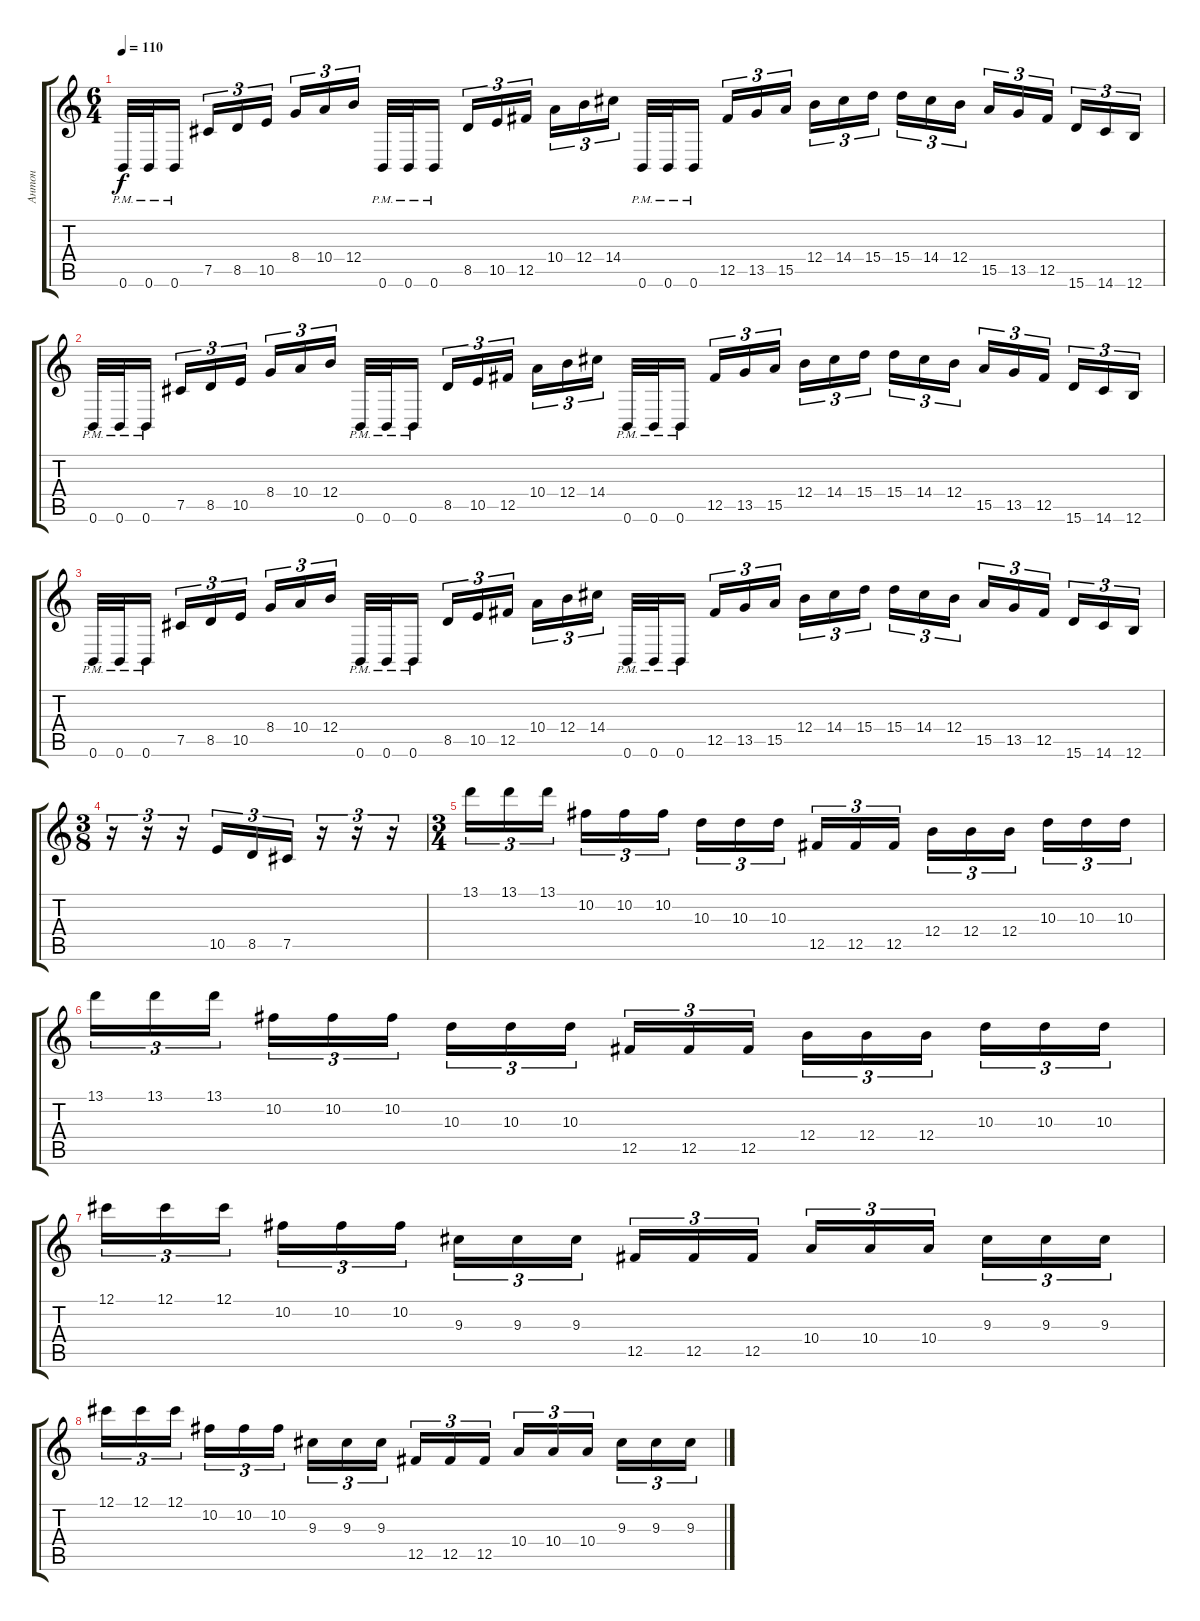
\track ("Антон" "Антон") {instrument distortionguitar}
\staff {score tabs}
\tuning (Db4 Ab3 E3 B2 Gb2 B1) {hide}
\ts (6 4)
\tempo 110
\clef g2
\ks c
0.6{pm}.32{dy f} 0.6{pm}.32 0.6{pm}.16{beam splitsecondary} 7.5.16{tu (3 2)} 8.5.16{tu (3 2)} 10.5.16{tu (3 2) beam splitsecondary} 8.4.16{tu (3 2)} 10.4.16{tu (3 2)} 12.4.16{tu (3 2) beam splitsecondary} 0.6{pm}.32 0.6{pm}.32 0.6{pm}.16{beam splitsecondary} 8.5.16{tu (3 2)} 10.5.16{tu (3 2)} 12.5.16{tu (3 2) beam splitsecondary} 10.4.16{tu (3 2)} 12.4.16{tu (3 2)} 14.4.16{tu (3 2)} 0.6{pm}.32 0.6{pm}.32 0.6{pm}.16{beam splitsecondary} 12.5.16{tu (3 2)} 13.5.16{tu (3 2)} 15.5.16{tu (3 2) beam splitsecondary} 12.4.16{tu (3 2)} 14.4.16{tu (3 2)} 15.4.16{tu (3 2) beam splitsecondary} 15.4.16{tu (3 2)} 14.4.16{tu (3 2)} 12.4.16{tu (3 2) beam splitsecondary} 15.5.16{tu (3 2)} 13.5.16{tu (3 2)} 12.5.16{tu (3 2) beam splitsecondary} 15.6.16{tu (3 2)} 14.6.16{tu (3 2)} 12.6.16{tu (3 2)} |
0.6{pm}.32 0.6{pm}.32 0.6{pm}.16{beam splitsecondary} 7.5.16{tu (3 2)} 8.5.16{tu (3 2)} 10.5.16{tu (3 2) beam splitsecondary} 8.4.16{tu (3 2)} 10.4.16{tu (3 2)} 12.4.16{tu (3 2) beam splitsecondary} 0.6{pm}.32 0.6{pm}.32 0.6{pm}.16{beam splitsecondary} 8.5.16{tu (3 2)} 10.5.16{tu (3 2)} 12.5.16{tu (3 2) beam splitsecondary} 10.4.16{tu (3 2)} 12.4.16{tu (3 2)} 14.4.16{tu (3 2)} 0.6{pm}.32 0.6{pm}.32 0.6{pm}.16{beam splitsecondary} 12.5.16{tu (3 2)} 13.5.16{tu (3 2)} 15.5.16{tu (3 2) beam splitsecondary} 12.4.16{tu (3 2)} 14.4.16{tu (3 2)} 15.4.16{tu (3 2) beam splitsecondary} 15.4.16{tu (3 2)} 14.4.16{tu (3 2)} 12.4.16{tu (3 2) beam splitsecondary} 15.5.16{tu (3 2)} 13.5.16{tu (3 2)} 12.5.16{tu (3 2) beam splitsecondary} 15.6.16{tu (3 2)} 14.6.16{tu (3 2)} 12.6.16{tu (3 2)} |
0.6{pm}.32 0.6{pm}.32 0.6{pm}.16{beam splitsecondary} 7.5.16{tu (3 2)} 8.5.16{tu (3 2)} 10.5.16{tu (3 2) beam splitsecondary} 8.4.16{tu (3 2)} 10.4.16{tu (3 2)} 12.4.16{tu (3 2) beam splitsecondary} 0.6{pm}.32 0.6{pm}.32 0.6{pm}.16{beam splitsecondary} 8.5.16{tu (3 2)} 10.5.16{tu (3 2)} 12.5.16{tu (3 2) beam splitsecondary} 10.4.16{tu (3 2)} 12.4.16{tu (3 2)} 14.4.16{tu (3 2)} 0.6{pm}.32 0.6{pm}.32 0.6{pm}.16{beam splitsecondary} 12.5.16{tu (3 2)} 13.5.16{tu (3 2)} 15.5.16{tu (3 2) beam splitsecondary} 12.4.16{tu (3 2)} 14.4.16{tu (3 2)} 15.4.16{tu (3 2) beam splitsecondary} 15.4.16{tu (3 2)} 14.4.16{tu (3 2)} 12.4.16{tu (3 2) beam splitsecondary} 15.5.16{tu (3 2)} 13.5.16{tu (3 2)} 12.5.16{tu (3 2) beam splitsecondary} 15.6.16{tu (3 2)} 14.6.16{tu (3 2)} 12.6.16{tu (3 2)} |
\ts (3 8)
r.16{tu (3 2)} r.16{tu (3 2)} r.16{tu (3 2)} 10.5.16{tu (3 2)} 8.5.16{tu (3 2)} 7.5.16{tu (3 2)} r.16{tu (3 2)} r.16{tu (3 2)} r.16{tu (3 2)} |
\ts (3 4)
13.1.16{tu (3 2) balance 0} 13.1.16{tu (3 2)} 13.1.16{tu (3 2) beam splitsecondary} 10.2.16{tu (3 2)} 10.2.16{tu (3 2)} 10.2.16{tu (3 2)} 10.3.16{tu (3 2)} 10.3.16{tu (3 2)} 10.3.16{tu (3 2) beam splitsecondary} 12.5.16{tu (3 2)} 12.5.16{tu (3 2)} 12.5.16{tu (3 2)} 12.4.16{tu (3 2)} 12.4.16{tu (3 2)} 12.4.16{tu (3 2) beam splitsecondary} 10.3.16{tu (3 2)} 10.3.16{tu (3 2)} 10.3.16{tu (3 2)} |
13.1.16{tu (3 2)} 13.1.16{tu (3 2)} 13.1.16{tu (3 2) beam splitsecondary} 10.2.16{tu (3 2)} 10.2.16{tu (3 2)} 10.2.16{tu (3 2)} 10.3.16{tu (3 2)} 10.3.16{tu (3 2)} 10.3.16{tu (3 2) beam splitsecondary} 12.5.16{tu (3 2)} 12.5.16{tu (3 2)} 12.5.16{tu (3 2)} 12.4.16{tu (3 2)} 12.4.16{tu (3 2)} 12.4.16{tu (3 2) beam splitsecondary} 10.3.16{tu (3 2)} 10.3.16{tu (3 2)} 10.3.16{tu (3 2)} |
12.1.16{tu (3 2)} 12.1.16{tu (3 2)} 12.1.16{tu (3 2) beam splitsecondary} 10.2.16{tu (3 2)} 10.2.16{tu (3 2)} 10.2.16{tu (3 2)} 9.3.16{tu (3 2)} 9.3.16{tu (3 2)} 9.3.16{tu (3 2) beam splitsecondary} 12.5.16{tu (3 2)} 12.5.16{tu (3 2)} 12.5.16{tu (3 2)} 10.4.16{tu (3 2)} 10.4.16{tu (3 2)} 10.4.16{tu (3 2) beam splitsecondary} 9.3.16{tu (3 2)} 9.3.16{tu (3 2)} 9.3.16{tu (3 2)} |
12.1.16{tu (3 2)} 12.1.16{tu (3 2)} 12.1.16{tu (3 2) beam splitsecondary} 10.2.16{tu (3 2)} 10.2.16{tu (3 2)} 10.2.16{tu (3 2)} 9.3.16{tu (3 2)} 9.3.16{tu (3 2)} 9.3.16{tu (3 2) beam splitsecondary} 12.5.16{tu (3 2)} 12.5.16{tu (3 2)} 12.5.16{tu (3 2)} 10.4.16{tu (3 2)} 10.4.16{tu (3 2)} 10.4.16{tu (3 2) beam splitsecondary} 9.3.16{tu (3 2)} 9.3.16{tu (3 2)} 9.3.16{tu (3 2)}
